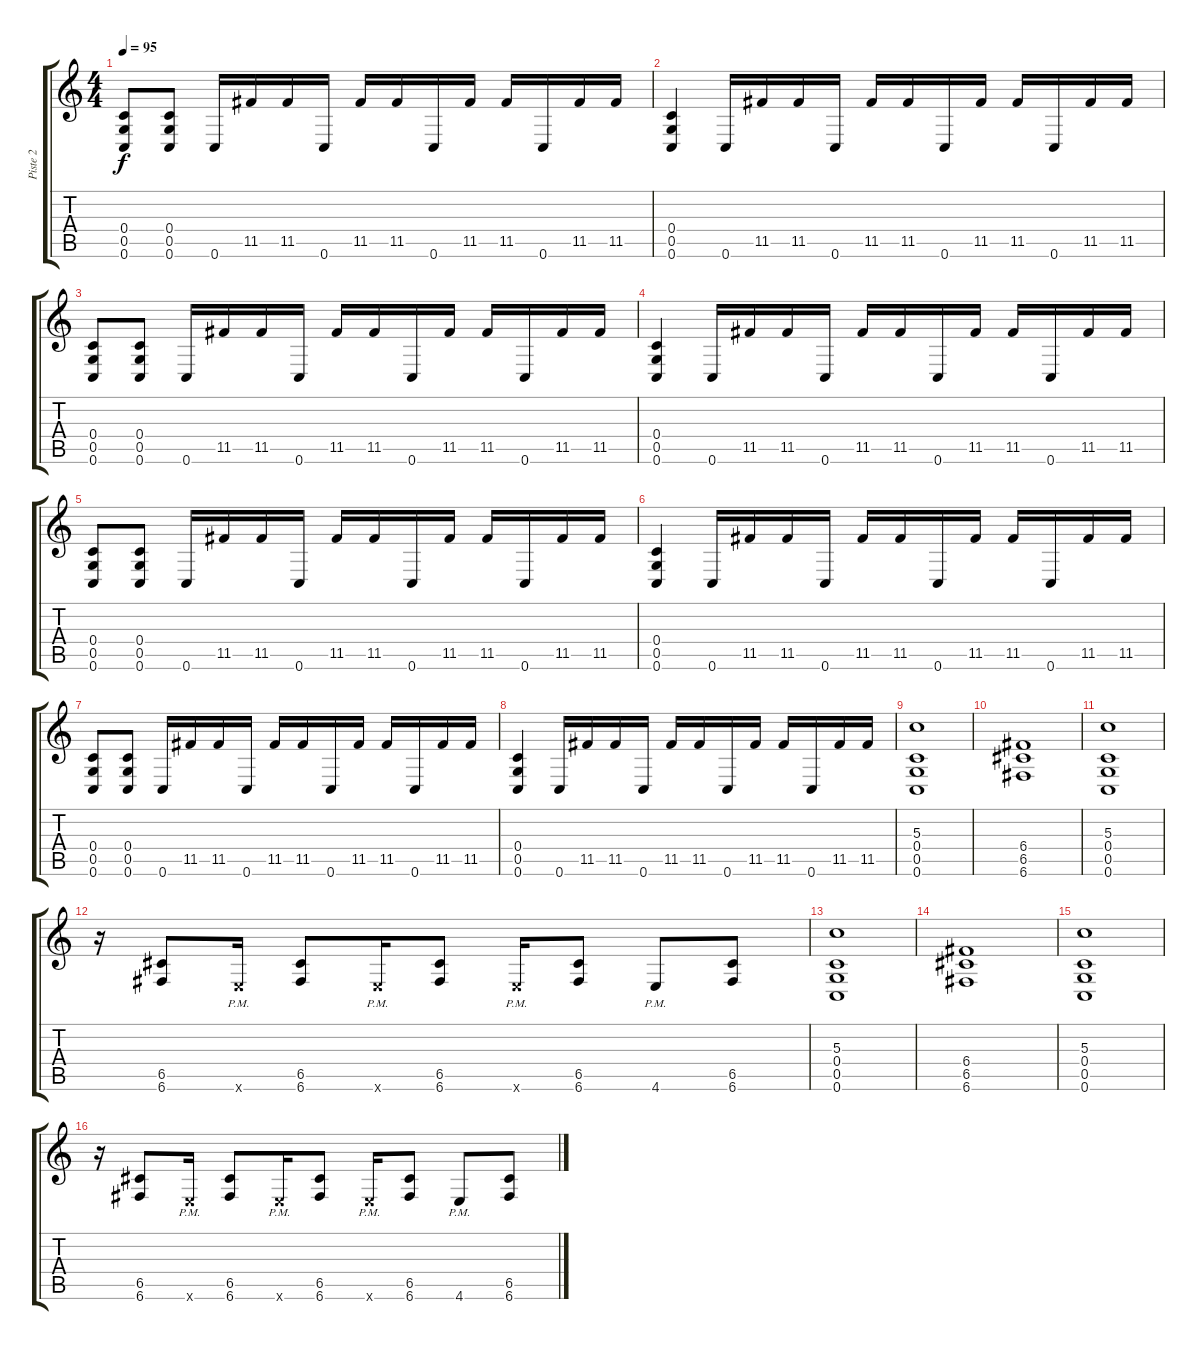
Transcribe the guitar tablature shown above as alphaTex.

\track ("Piste 2" "Piste 2") {instrument overdrivenguitar}
\staff {score tabs}
\tuning (E4 C4 G3 C3 G2 C2) {hide}
\ts (4 4)
\tempo 95
\clef g2
\ks c
(0.4 0.5 0.6).8{dy f} (0.4 0.5 0.6).8 0.6.16 11.5.16 11.5.16 0.6.16 11.5.16 11.5.16 0.6.16 11.5.16 11.5.16 0.6.16 11.5.16 11.5.16 |
(0.4 0.5 0.6).4 0.6.16 11.5.16 11.5.16 0.6.16 11.5.16 11.5.16 0.6.16 11.5.16 11.5.16 0.6.16 11.5.16 11.5.16 |
(0.4 0.5 0.6).8 (0.4 0.5 0.6).8 0.6.16 11.5.16 11.5.16 0.6.16 11.5.16 11.5.16 0.6.16 11.5.16 11.5.16 0.6.16 11.5.16 11.5.16 |
(0.4 0.5 0.6).4 0.6.16 11.5.16 11.5.16 0.6.16 11.5.16 11.5.16 0.6.16 11.5.16 11.5.16 0.6.16 11.5.16 11.5.16 |
(0.4 0.5 0.6).8 (0.4 0.5 0.6).8 0.6.16 11.5.16 11.5.16 0.6.16 11.5.16 11.5.16 0.6.16 11.5.16 11.5.16 0.6.16 11.5.16 11.5.16 |
(0.4 0.5 0.6).4 0.6.16 11.5.16 11.5.16 0.6.16 11.5.16 11.5.16 0.6.16 11.5.16 11.5.16 0.6.16 11.5.16 11.5.16 |
(0.4 0.5 0.6).8 (0.4 0.5 0.6).8 0.6.16 11.5.16 11.5.16 0.6.16 11.5.16 11.5.16 0.6.16 11.5.16 11.5.16 0.6.16 11.5.16 11.5.16 |
(0.4 0.5 0.6).4 0.6.16 11.5.16 11.5.16 0.6.16 11.5.16 11.5.16 0.6.16 11.5.16 11.5.16 0.6.16 11.5.16 11.5.16 |
(5.3 0.4 0.5 0.6).1 |
(6.4 6.5 6.6).1 |
(5.3 0.4 0.5 0.6).1 |
r.16 (6.5 6.6).8 4.6{pm x}.16 (6.5 6.6).8 4.6{pm x}.16 (6.5 6.6).8 4.6{pm x}.16 (6.5 6.6).8 4.6{pm}.8 (6.5 6.6).8 |
(5.3 0.4 0.5 0.6).1 |
(6.4 6.5 6.6).1 |
(5.3 0.4 0.5 0.6).1 |
r.16 (6.5 6.6).8 4.6{pm x}.16 (6.5 6.6).8 4.6{pm x}.16 (6.5 6.6).8 4.6{pm x}.16 (6.5 6.6).8 4.6{pm}.8 (6.5 6.6).8
